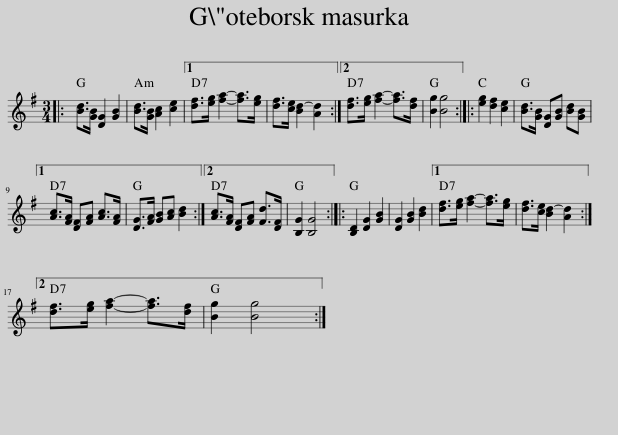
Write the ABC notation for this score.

X:1
L:1/8
M:3/4
I:linebreak $
K:G
V:1 treble
V:1
|: [Bd]>[GB] [DG]2 [GB]2 | [Bd]>[GB] [Ac]2 [ce]2 |1 [df]>[eg] [fa]2- [fa]>[eg] | [df]>[ce] [Bd-]2 [Ad]2 :|2 [df]>[eg] [fa]2- [fa]>[df] | %5
 [Bg]2 [Bg]4 :: [eg]2 [df]2 [ce]2 | [Bd]>[GB] [DG][GB] [Bd][GB] |1$ [Ac]>[FA] [DF][FA] [Ac]>[FA] | [DG]>[FA] [GB][Ac] [Bd]2 :|2 %10
 [Ac]>[FA] [DF][FA] [Fd]>[DF] | [B,G]2 [B,G]4 :: [B,D]2 [DG]2 [GB]2 | [DG]2 [GB]2 [Bd]2 |1 [df]>[eg] [fa]2- [fa]>[eg] | %15
 [df]>[ce] [Bd-]2 [Ad]2 :|2$ [df]>[eg] [fa]2- [fa]>[df] | [Bg]2 [Bg]4 :| %18
